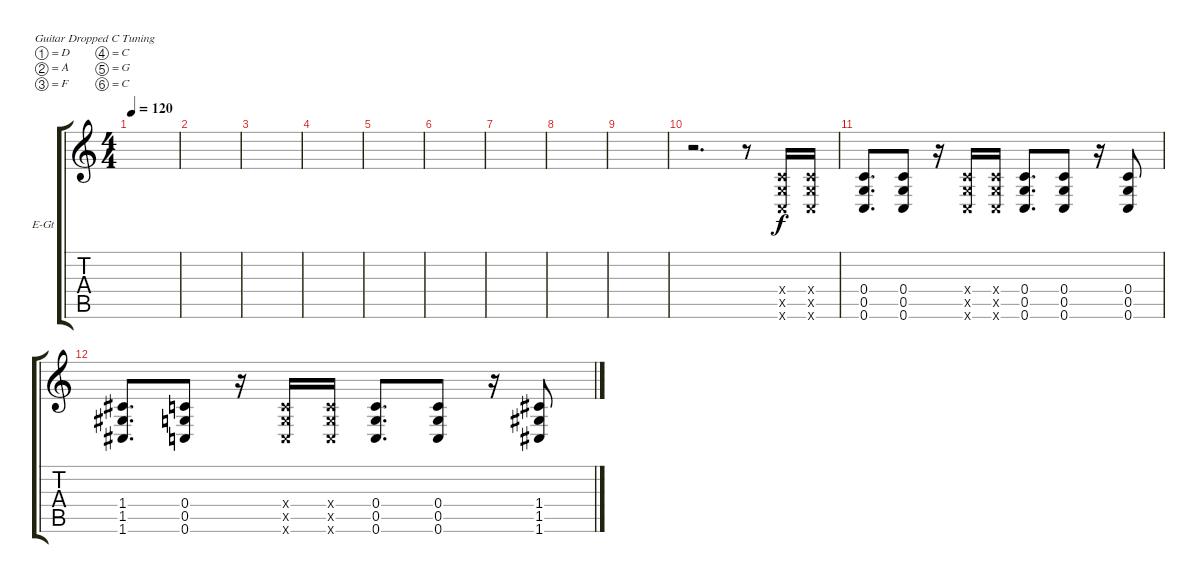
\defaultSystemsLayout 4
\bracketExtendMode groupsimilarinstruments
\firstSystemTrackNameOrientation horizontal
\otherSystemsTrackNameOrientation horizontal
\track ("Uruha II" "E-Gt") {instrument distortionguitar}
\staff {score tabs}
\tuning (D4 A3 F3 C3 G2 C2)
\ts (4 4)
\tempo 120
\clef g2
\ks c
|
|
|
|
|
|
|
|
|
r.2{d} r.8 (0.6{x} 0.5{x} 0.4{x}).16 (0.6{x} 0.5{x} 0.4{x}).16 |
(0.6 0.5 0.4).8{d} (0.6 0.5 0.4).8 r.16 (0.6{x} 0.5{x} 0.4{x}).16 (0.6{x} 0.5{x} 0.4{x}).16 (0.6 0.5 0.4).8{d} (0.6 0.5 0.4).8 r.16 (0.6 0.5 0.4).8 |
(1.6 1.5 1.4).8{d} (0.6 0.5 0.4).8 r.16 (0.6{x} 0.5{x} 0.4{x}).16 (0.6{x} 0.5{x} 0.4{x}).16 (0.6 0.5 0.4).8{d} (0.6 0.5 0.4).8 r.16 (1.6 1.5 1.4).8
